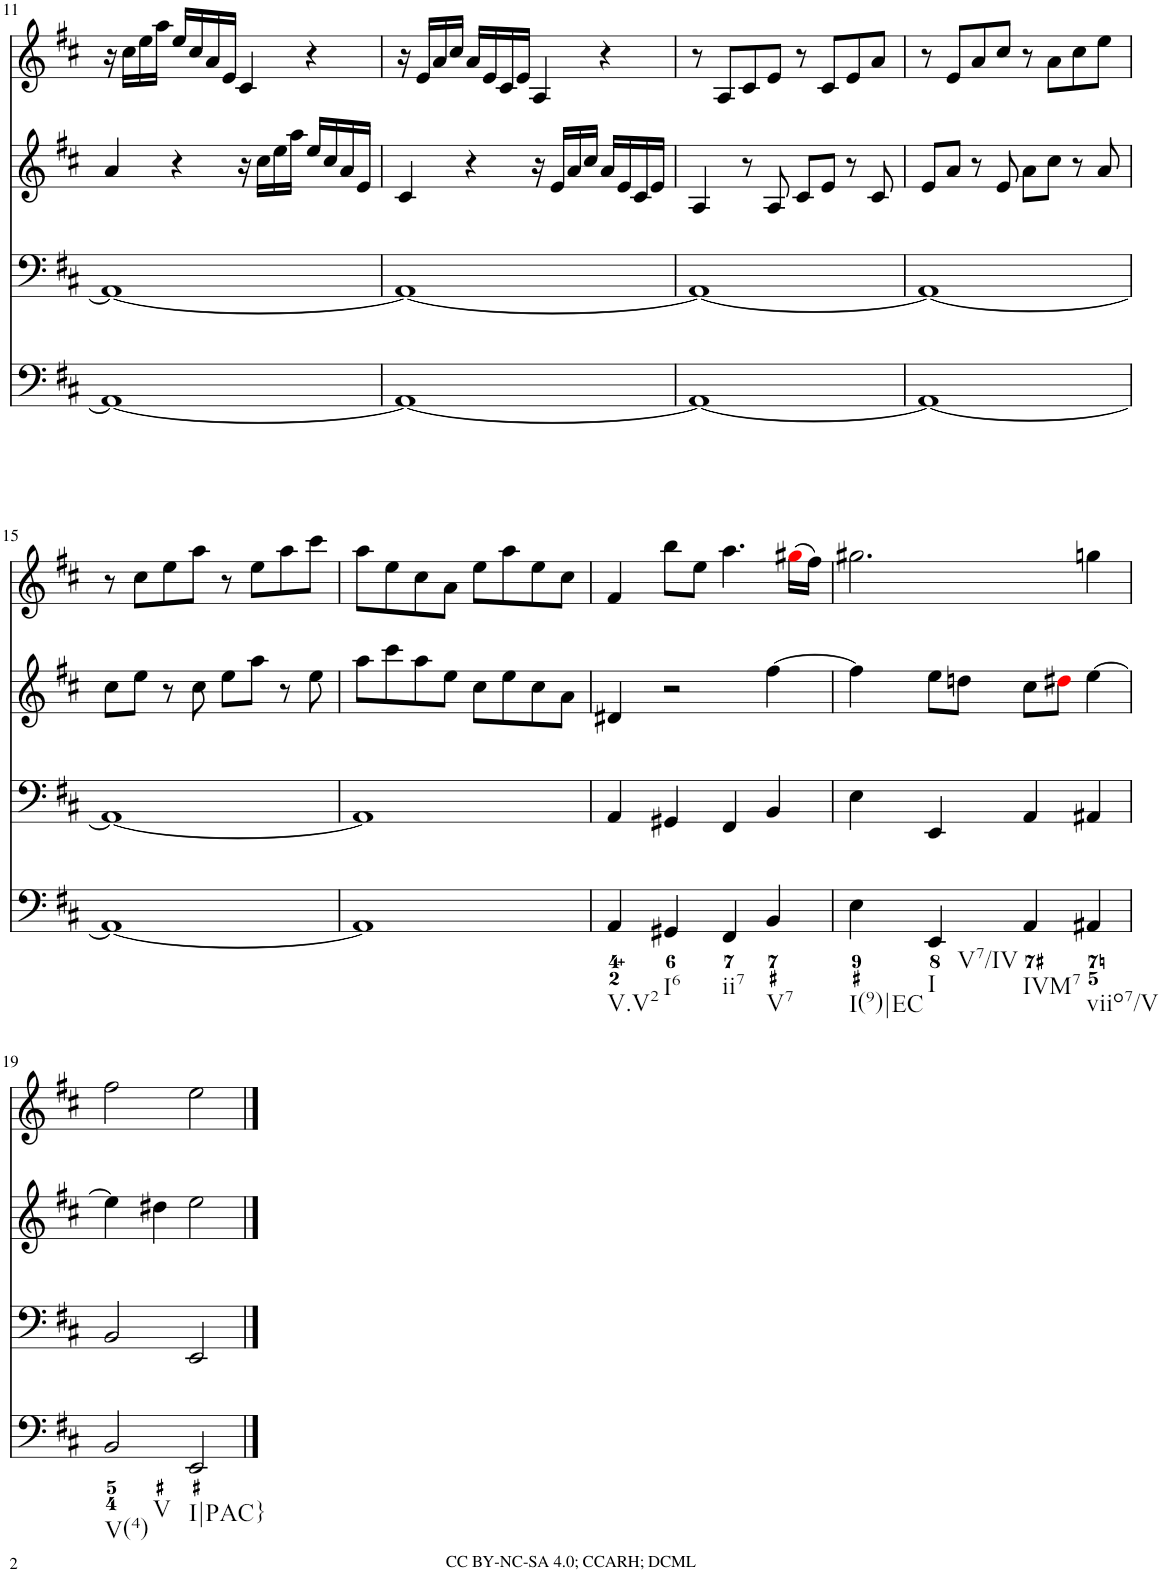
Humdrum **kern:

**kern	**kern	**kern	**kern
*part4	*part3	*part2	*part1
*staff4	*staff3	*staff2	*staff1
*I"Piano	*I"Piano	*I"Piano	*I"Piano
*I'Pno	*I'Pno	*I'Pno	*I'Pno
!!LO:PB:g=z
*clefF4	*clefF4	*clefG2	*clefG2
*k[f#c#]	*k[f#c#]	*k[f#c#]	*k[f#c#]
*D:	*D:	*D:	*D:
*M4/4	*M4/4	*M4/4	*M4/4
=11	=11	=11	=11
1AA_	1AA_	4a/	16r
.	.	.	16cc#\LL
.	.	.	16ee\
.	.	.	16aa\JJ
.	.	4r	16ee/LL
.	.	.	16cc#/
.	.	.	16a/
.	.	.	16e/JJ
.	.	16r	4c#/
.	.	16cc#\LL	.
.	.	16ee\	.
.	.	16aa\JJ	.
.	.	16ee/LL	4r
.	.	16cc#/	.
.	.	16a/	.
.	.	16e/JJ	.
=12	=12	=12	=12
1AA_	1AA_	4c#/	16r
.	.	.	16e/LL
.	.	.	16a/
.	.	.	16cc#/JJ
.	.	4r	16a/LL
.	.	.	16e/
.	.	.	16c#/
.	.	.	16e/JJ
.	.	16r	4A/
.	.	16e/LL	.
.	.	16a/	.
.	.	16cc#/JJ	.
.	.	16a/LL	4r
.	.	16e/	.
.	.	16c#/	.
.	.	16e/JJ	.
=13	=13	=13	=13
1AA_	1AA_	4A/	8r
.	.	.	8A/L
.	.	8r	8c#/
.	.	8A/	8e/J
.	.	8c#/L	8r
.	.	8e/J	8c#/L
.	.	8r	8e/
.	.	8c#/	8a/J
=14	=14	=14	=14
1AA_	1AA_	8e/L	8r
.	.	8a/J	8e/L
.	.	8r	8a/
.	.	8e/	8cc#/J
.	.	8a\L	8r
.	.	8cc#\J	8a\L
.	.	8r	8cc#\
.	.	8a/	8ee\J
!!LO:LB:g=z
=15	=15	=15	=15
1AA_	1AA_	8cc#\L	8r
.	.	8ee\J	8cc#\L
.	.	8r	8ee\
.	.	8cc#\	8aa\J
.	.	8ee\L	8r
.	.	8aa\J	8ee\L
.	.	8r	8aa\
.	.	8ee\	8ccc#\J
=16	=16	=16	=16
1AA]	1AA]	8aa\L	8aa\L
.	.	8ccc#\	8ee\
.	.	8aa\	8cc#\
.	.	8ee\J	8a\J
.	.	8cc#\L	8ee\L
.	.	8ee\	8aa\
.	.	8cc#\	8ee\
.	.	8a\J	8cc#\J
=17	=17	=17	=17
!LO:TX:b:t=V.V2	!	!	!
4AA/	4AA/	4d#X/	4f#/
!LO:TX:b:t=I6	!	!	!
4GG#X/	4GG#X/	2r	8bb\L
.	.	.	8ee\J
!LO:TX:b:t=ii7	!	!	!
4FF#/	4FF#/	.	4.aa\
!LO:TX:b:t=V7	!	!	!
4BB/	4BB/	[4ff#\	.
.	.	.	(16gg#Xi\LL
.	.	.	16ff#\JJ)
=18	=18	=18	=18
!LO:TX:b:t=I(9)|EC	!	!	!
4E\	4E\	4ff#\]	2.gg#X\
!LO:TX:b:t=I	!	!	!
!LO:TX:b:t=V7/IV	!	!	!
4EE/	4EE/	8ee\L	.
.	.	8ddn\J	.
!LO:TX:b:t=IVM7	!	!	!
4AA/	4AA/	8cc#\L	.
.	.	8dd#Xi\J	.
!LO:TX:b:t=viio7/V	!	!	!
4AA#X/	4AA#X/	[4ee\	4ggn\
!!LO:LB:g=z
=19	=19	=19	=19
!LO:TX:b:t=V(4)	!	!	!
!LO:TX:b:t=V	!	!	!
2BB/	2BB/	4ee\]	2ff#\
.	.	4dd#X\	.
!LO:TX:b:t=I|PAC}	!	!	!
2EE/	2EE/	2ee\	2ee\
==	==	==	==
*-	*-	*-	*-
